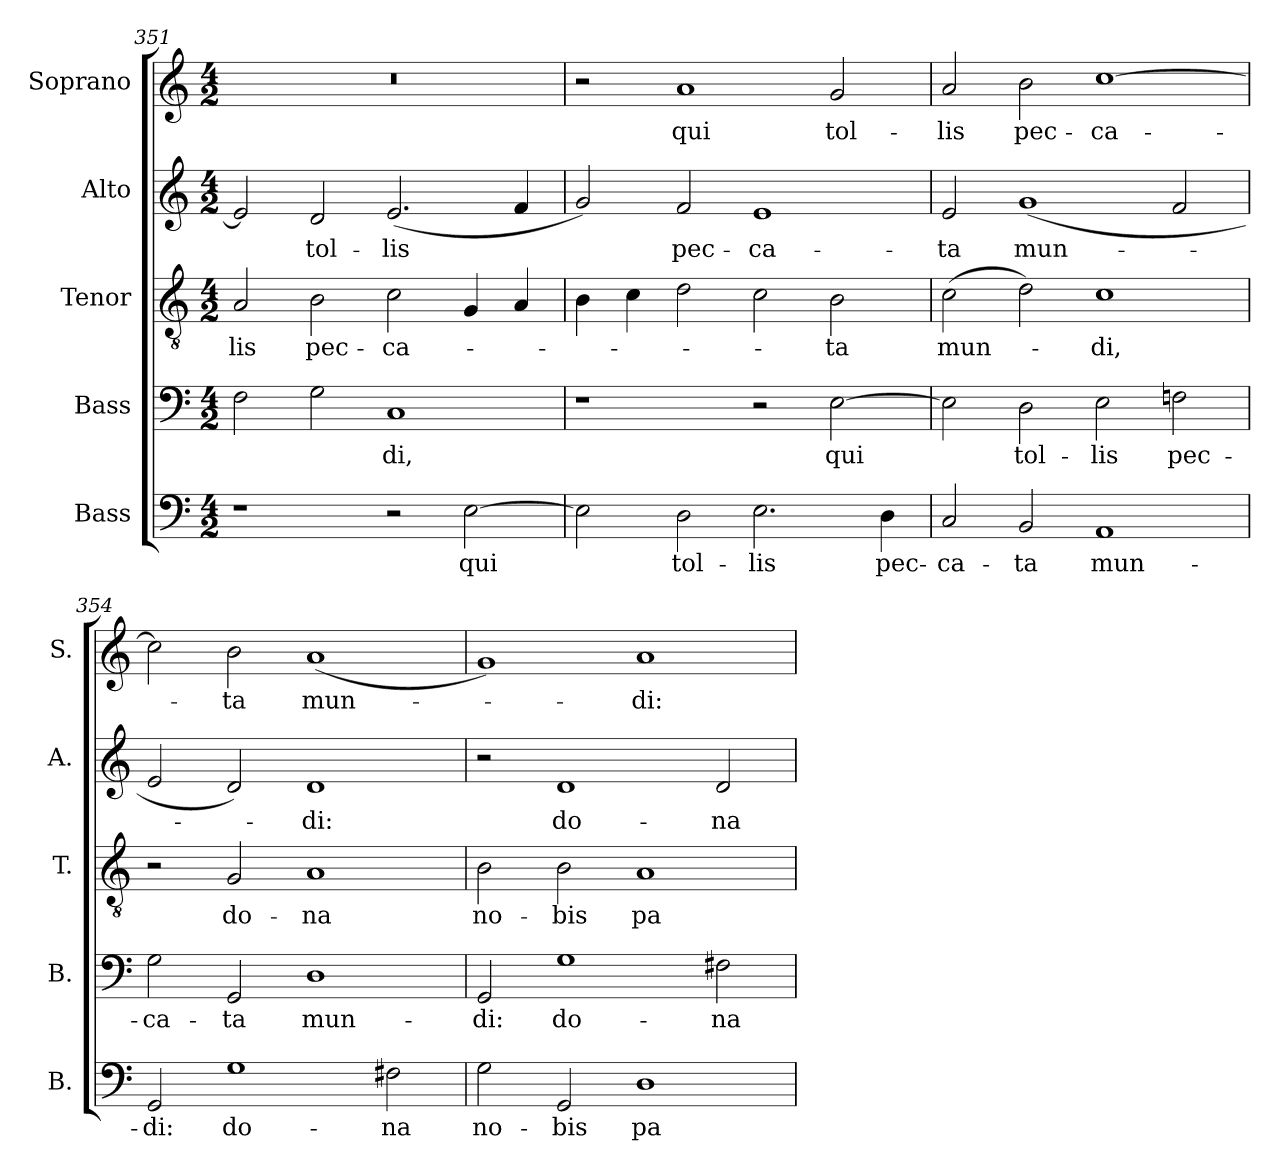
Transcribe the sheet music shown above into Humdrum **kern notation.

**kern	**text	**kern	**text	**kern	**text	**kern	**text	**kern	**text
*part5	*part5	*part4	*part4	*part3	*part3	*part2	*part2	*part1	*part1
*staff5	*staff5	*staff4	*staff4	*staff3	*staff3	*staff2	*staff2	*staff1	*staff1
*I"Bass	*	*I"Bass	*	*I"Tenor	*	*I"Alto	*	*I"Soprano	*
*I'B.	*	*I'B.	*	*I'T.	*	*I'A.	*	*I'S.	*
*clefF4	*	*clefF4	*	*clefGv2	*	*clefG2	*	*clefG2	*
*	*	*	*	*ITrd7c12	*	*	*	*	*
*k[]	*	*k[]	*	*k[]	*	*k[]	*	*k[]	*
*C:	*	*C:	*	*C:	*	*C:	*	*C:	*
*M4/2	*	*M4/2	*	*M4/2	*	*M4/2	*	*M4/2	*
=351	=351	=351	=351	=351	=351	=351	=351	=351	=351
!	!	!	!	!	!LO:LY:b:color=#000000	!	!	!LO:N:vis=1	!
1r	.	2Fi\	.	2AAi/	-lis	2ei/]	.	0r	.
!	!	!	!	!	!LO:LY:b:color=#000000	!	!	!	!
!	!	!	!	!	!	!	!LO:LY:b:color=#000000	!	!
.	.	2Gi\	.	2BBi\	pec-	2di/	tol-	.	.
!	!	!	!LO:LY:b:color=#000000	!	!	!	!	!	!
!	!	!	!	!	!LO:LY:b:color=#000000	!	!	!	!
!	!	!	!	!	!	!	!LO:LY:b:color=#000000	!	!
2r	.	1Ci	-di,	2Ci\	-ca-	(2.ei/	-lis	.	.
!	!LO:LY:b:color=#000000	!	!	!	!	!	!	!	!
[2Ei\	qui	.	.	4GGi/	.	.	.	.	.
.	.	.	.	4AAi/	.	4fi/	.	.	.
=352	=352	=352	=352	=352	=352	=352	=352	=352	=352
2Ei\]	.	1r	.	4BBi\	.	2gi/)	.	2r	.
.	.	.	.	4Ci\	.	.	.	.	.
!	!LO:LY:b:color=#000000	!	!	!	!	!	!	!	!
!	!	!	!	!	!	!	!LO:LY:b:color=#000000	!	!
!	!	!	!	!	!	!	!	!	!LO:LY:b:color=#000000
2Di\	tol-	.	.	2Di\	.	2fi/	pec-	1ai	qui
!	!LO:LY:b:color=#000000	!	!	!	!	!	!	!	!
!	!	!	!	!	!	!	!LO:LY:b:color=#000000	!	!
2.Ei\	-lis	2r	.	2Ci\	.	1ei	-ca-	.	.
!	!	!	!LO:LY:b:color=#000000	!	!	!	!	!	!
!	!	!	!	!	!LO:LY:b:color=#000000	!	!	!	!
!	!	!	!	!	!	!	!	!	!LO:LY:b:color=#000000
.	.	[2Ei\	qui	2BBi\	-ta	.	.	2gi/	tol-
!	!LO:LY:b:color=#000000	!	!	!	!	!	!	!	!
4Di\	pec-	.	.	.	.	.	.	.	.
=353	=353	=353	=353	=353	=353	=353	=353	=353	=353
!	!LO:LY:b:color=#000000	!	!	!	!	!	!	!	!
!	!	!	!	!	!LO:LY:b:color=#000000	!	!	!	!
!	!	!	!	!	!	!	!LO:LY:b:color=#000000	!	!
!	!	!	!	!	!	!	!	!	!LO:LY:b:color=#000000
2Ci/	-ca-	2Ei\]	.	(2Ci\	mun-	2ei/	-ta	2ai/	-lis
!	!LO:LY:b:color=#000000	!	!	!	!	!	!	!	!
!	!	!	!LO:LY:b:color=#000000	!	!	!	!	!	!
!	!	!	!	!	!	!	!LO:LY:b:color=#000000	!	!
!	!	!	!	!	!	!	!	!	!LO:LY:b:color=#000000
2BBi/	-ta	2Di\	tol-	2Di\)	.	(1gi	mun-	2bi\	pec-
!	!LO:LY:b:color=#000000	!	!	!	!	!	!	!	!
!	!	!	!LO:LY:b:color=#000000	!	!	!	!	!	!
!	!	!	!	!	!LO:LY:b:color=#000000	!	!	!	!
!	!	!	!	!	!	!	!	!	!LO:LY:b:color=#000000
1AAi	mun-	2Ei\	-lis	1Ci	-di,	.	.	[1cci	-ca-
!	!	!	!LO:LY:b:color=#000000	!	!	!	!	!	!
.	.	2Fni\	pec-	.	.	2fi/	.	.	.
=354	=354	=354	=354	=354	=354	=354	=354	=354	=354
!	!LO:LY:b:color=#000000	!	!	!	!	!	!	!	!
!	!	!	!LO:LY:b:color=#000000	!	!	!	!	!	!
2GGi/	-di:	2Gi\	-ca-	2r	.	2ei/	.	2cci\]	.
!	!LO:LY:b:color=#000000	!	!	!	!	!	!	!	!
!	!	!	!LO:LY:b:color=#000000	!	!	!	!	!	!
!	!	!	!	!	!LO:LY:b:color=#000000	!	!	!	!
!	!	!	!	!	!	!	!	!	!LO:LY:b:color=#000000
1Gi	do-	2GGi/	-ta	2GGi/	do-	2di/)	.	2bi\	-ta
!	!	!	!LO:LY:b:color=#000000	!	!	!	!	!	!
!	!	!	!	!	!LO:LY:b:color=#000000	!	!	!	!
!	!	!	!	!	!	!	!LO:LY:b:color=#000000	!	!
!	!	!	!	!	!	!	!	!	!LO:LY:b:color=#000000
.	.	1Di	mun-	1AAi	-na	1di	-di:	(1ai	mun-
!	!LO:LY:b:color=#000000	!	!	!	!	!	!	!	!
2F#Xi\	-na	.	.	.	.	.	.	.	.
!!LO:LB:g=z
=355	=355	=355	=355	=355	=355	=355	=355	=355	=355
!	!LO:LY:b:color=#000000	!	!	!	!	!	!	!	!
!	!	!	!LO:LY:b:color=#000000	!	!	!	!	!	!
!	!	!	!	!	!LO:LY:b:color=#000000	!	!	!	!
2Gi\	no-	2GGi/	-di:	2BBi\	no-	2r	.	1gi)	.
!	!LO:LY:b:color=#000000	!	!	!	!	!	!	!	!
!	!	!	!LO:LY:b:color=#000000	!	!	!	!	!	!
!	!	!	!	!	!LO:LY:b:color=#000000	!	!	!	!
!	!	!	!	!	!	!	!LO:LY:b:color=#000000	!	!
2GGi/	-bis	1Gi	do-	2BBi\	-bis	1di	do-	.	.
!	!LO:LY:b:color=#000000	!	!	!	!	!	!	!	!
!	!	!	!	!	!LO:LY:b:color=#000000	!	!	!	!
!	!	!	!	!	!	!	!	!	!LO:LY:b:color=#000000
1Di	pa-	.	.	1AAi	pa-	.	.	1ai	-di:
!	!	!	!LO:LY:b:color=#000000	!	!	!	!	!	!
!	!	!	!	!	!	!	!LO:LY:b:color=#000000	!	!
.	.	2F#Xi\	-na	.	.	2di/	-na	.	.
=	=	=	=	=	=	=	=	=	=
*-	*-	*-	*-	*-	*-	*-	*-	*-	*-
